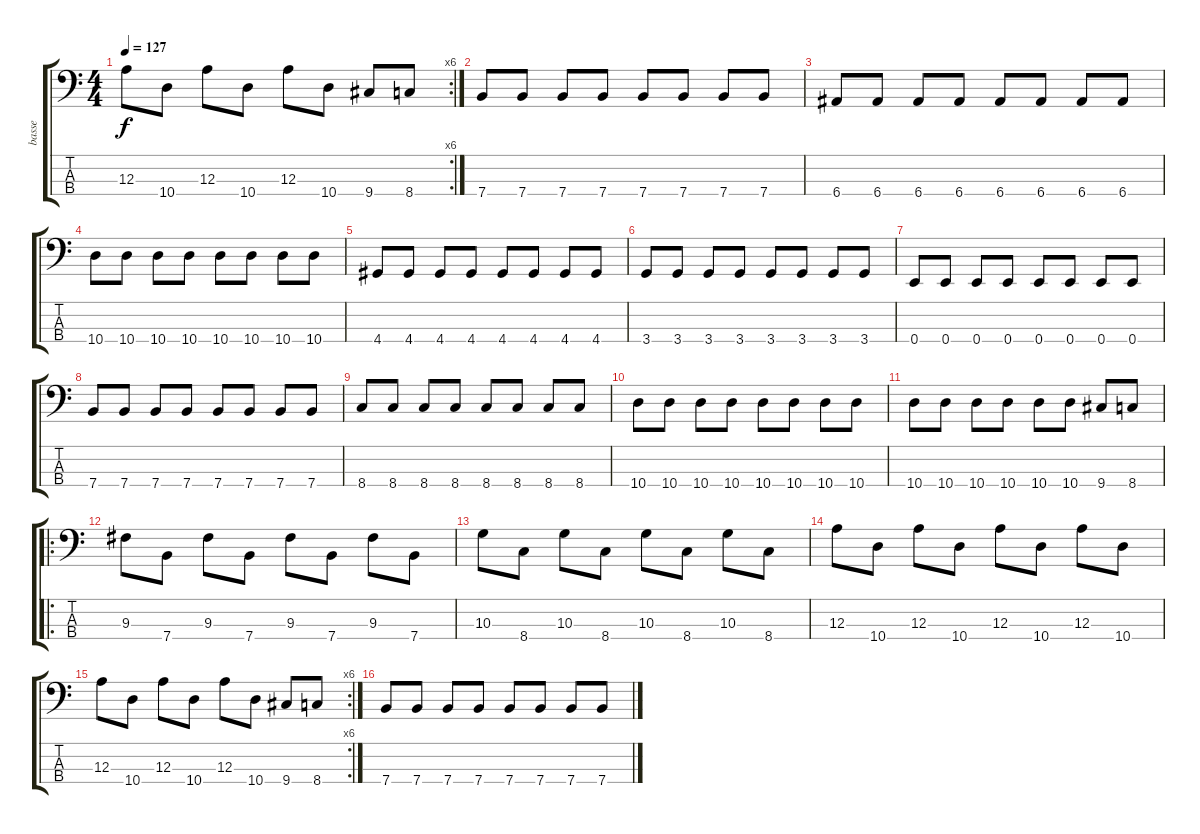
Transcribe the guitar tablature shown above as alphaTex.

\track ("basse" "basse") {instrument electricbassfinger}
\staff {score tabs}
\tuning (G2 D2 A1 E1) {hide}
\rc 6
\ts (4 4)
\tempo 127
\clef f4
\ks c
12.3.8{dy f} 10.4.8 12.3.8 10.4.8 12.3.8 10.4.8 9.4.8 8.4.8 |
7.4.8 7.4.8 7.4.8 7.4.8 7.4.8 7.4.8 7.4.8 7.4.8 |
6.4.8 6.4.8 6.4.8 6.4.8 6.4.8 6.4.8 6.4.8 6.4.8 |
10.4.8 10.4.8 10.4.8 10.4.8 10.4.8 10.4.8 10.4.8 10.4.8 |
4.4.8 4.4.8 4.4.8 4.4.8 4.4.8 4.4.8 4.4.8 4.4.8 |
3.4.8 3.4.8 3.4.8 3.4.8 3.4.8 3.4.8 3.4.8 3.4.8 |
0.4.8 0.4.8 0.4.8 0.4.8 0.4.8 0.4.8 0.4.8 0.4.8 |
7.4.8 7.4.8 7.4.8 7.4.8 7.4.8 7.4.8 7.4.8 7.4.8 |
8.4.8 8.4.8 8.4.8 8.4.8 8.4.8 8.4.8 8.4.8 8.4.8 |
10.4.8 10.4.8 10.4.8 10.4.8 10.4.8 10.4.8 10.4.8 10.4.8 |
10.4.8 10.4.8 10.4.8 10.4.8 10.4.8 10.4.8 9.4.8 8.4.8 |
\ro
9.3.8 7.4.8 9.3.8 7.4.8 9.3.8 7.4.8 9.3.8 7.4.8 |
10.3.8 8.4.8 10.3.8 8.4.8 10.3.8 8.4.8 10.3.8 8.4.8 |
12.3.8 10.4.8 12.3.8 10.4.8 12.3.8 10.4.8 12.3.8 10.4.8 |
\rc 6
12.3.8 10.4.8 12.3.8 10.4.8 12.3.8 10.4.8 9.4.8 8.4.8 |
7.4.8 7.4.8 7.4.8 7.4.8 7.4.8 7.4.8 7.4.8 7.4.8
